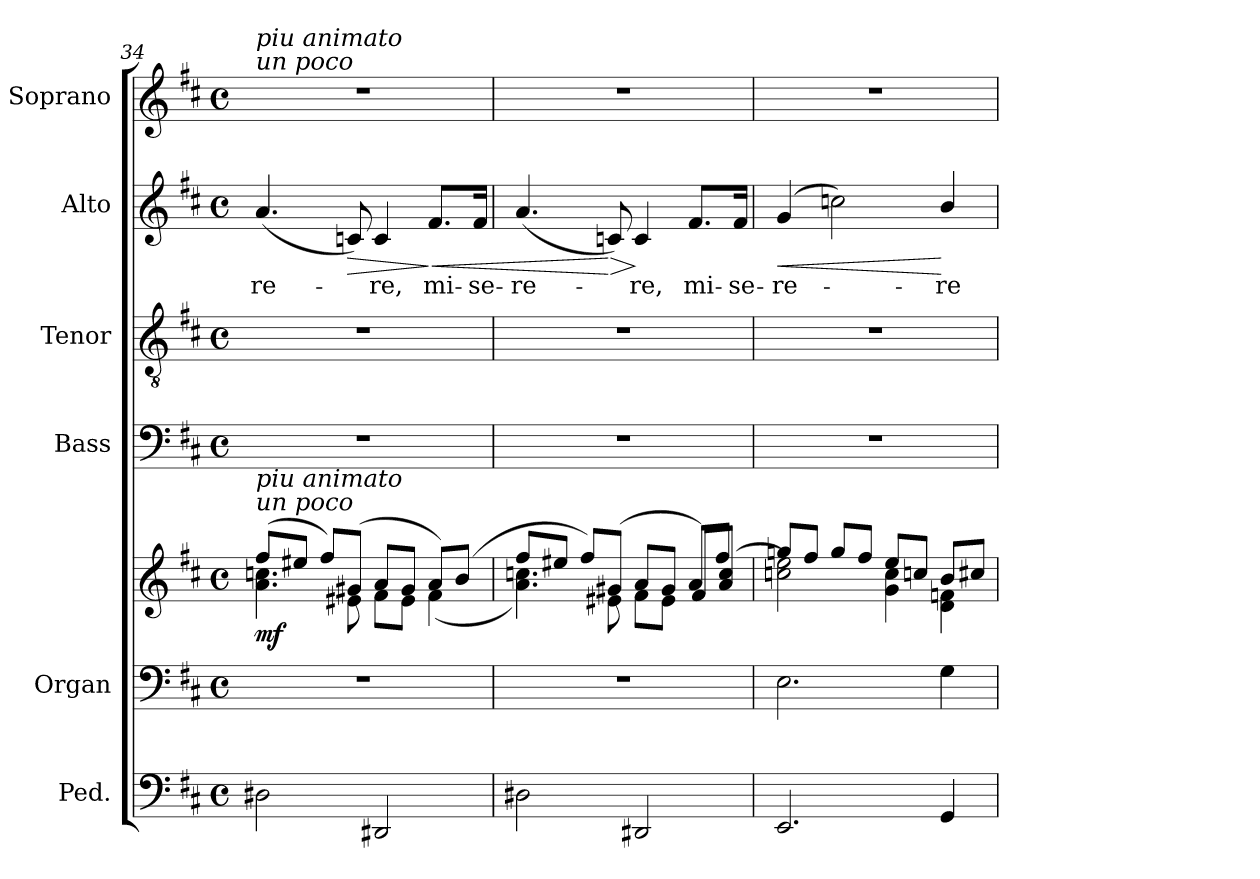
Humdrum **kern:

**kern	**kern	**kern	**dynam	**kern	**kern	**kern	**text	**dynam	**kern
*part6	*part5	*part5	*part5	*part4	*part3	*part2	*part2	*part2	*part1
*staff7	*staff6	*staff5	*staff5/6	*staff4	*staff3	*staff2	*staff2	*staff2	*staff1
*I"Ped.	*I"Organ	*	*	*I"Bass	*I"Tenor	*I"Alto	*	*	*I"Soprano
*	*I'Org.	*	*	*I'B.	*I'T.	*I'A.	*	*	*I'S.
*clefF4	*clefF4	*clefG2	*	*clefF4	*clefGv2	*clefG2	*	*	*clefG2
*	*	*	*	*	*ITrd7c12	*	*	*	*
*k[f#c#]	*k[f#c#]	*k[f#c#]	*	*k[f#c#]	*k[f#c#]	*k[f#c#]	*	*	*k[f#c#]
*D:	*D:	*D:	*	*D:	*D:	*D:	*	*	*D:
*M4/4	*M4/4	*M4/4	*	*M4/4	*M4/4	*M4/4	*	*	*M4/4
*met(c)	*met(c)	*met(c)	*	*met(c)	*met(c)	*met(c)	*	*	*met(c)
=34	=34	=34	=34	=34	=34	=34	=34	=34	=34
*	*	*^	*	*	*	*	*	*	*
!	!	!	!	!	!	!	!	!	!	!LO:TX:a:i:t=un poco
!	!	!	!	!	!	!	!	!	!	!LO:TX:i:t=piu animato
!	!	!LO:TX:a:i:t=un poco	!	!	!	!	!	!	!	!
!	!	!LO:TX:i:t=piu animato	!	!	!	!	!	!	!	!
!	!	!	!	!	!	!	!	!LO:LY:b:color=#000000	!	!
2D#Xi\	1r	(8ff#i/L	4.ai\ 4.ccni	mf	1r	1r	(4.ai/	-re-	.	1r
.	.	8ee#Xi/J	.	.	.	.	.	.	.	.
.	.	8ff#i/L)	.	.	.	.	.	.	.	.
!	!	!	!	!	!	!	!	!	!LO:HP:b	!
.	.	(8g#Xi/J	8e#Xi\	.	.	.	8cni/)	.	>	.
!	!	!	!	!	!	!	!	!LO:LY:b:color=#000000	!	!
2DD#Xi/	.	8ai/L	8f#i\L	.	.	.	4ci/	-re,	.	.
.	.	8g#i/J	8e#i\J	.	.	.	.	.	.	.
!	!	!	!	!	!	!	!	!LO:LY:b:color=#000000	!LO:HP:n=1:b	!
.	.	8ai/L)	(4f#i\	.	.	.	8.f#i/L	mi-	] <	.
.	.	(8bi/J	.	.	.	.	.	.	.	.
!	!	!	!	!	!	!	!	!LO:LY:b:color=#000000	!	!
.	.	.	.	.	.	.	16f#i/Jk	-se-	.	.
=35	=35	=35	=35	=35	=35	=35	=35	=35	=35	=35
!	!	!	!	!	!	!	!	!LO:LY:b:color=#000000	!	!
2D#Xi\	1r	8ff#i/L	4.ai\ 4.ccni)	.	1r	1r	(4.ai/	-re-	.	1r
.	.	8ee#Xi/J	.	.	.	.	.	.	.	.
.	.	8ff#i/L)	.	.	.	.	.	.	.	.
!	!	!	!	!	!	!	!	!	!LO:HP:n=1:b	!
.	.	(8g#Xi/J	8e#Xi\	.	.	.	8cni/)	.	[ >	.
!	!	!	!	!	!	!	!	!LO:LY:b:color=#000000	!	!
2DD#Xi/	.	8ai/L	8f#i\L	.	.	.	4ci/	-re,	]	.
.	.	8g#i/J	8e#i\J	.	.	.	.	.	.	.
!	!	!	!	!	!	!	!	!LO:LY:b:color=#000000	!	!
.	.	8ai/L)	8f#i/L	.	.	.	8.f#i/L	mi-	.	.
.	.	8ff#i/J	(8ai/ 8cci/J	.	.	.	.	.	.	.
!	!	!	!	!	!	!	!	!LO:LY:b:color=#000000	!	!
.	.	.	.	.	.	.	16f#i/Jk	-se-	.	.
=36	=36	=36	=36	=36	=36	=36	=36	=36	=36	=36
!	!	!	!	!	!	!	!	!LO:LY:b:color=#000000	!LO:HP:b	!
2.EEi/	2.Ei\	8ggni/L	2ccni\ 2eei)	.	1r	1r	(4gi/	-re-	<	1r
.	.	8ff#i/J	.	.	.	.	.	.	.	.
.	.	8ggi/L	.	.	.	.	2ccni\)	.	.	.
.	.	8ff#i/J	.	.	.	.	.	.	.	.
.	.	8eei/L	4gi\ 4cci	.	.	.	.	.	.	.
.	.	8ccni/J	.	.	.	.	.	.	.	.
!	!	!	!	!	!	!	!	!LO:LY:b:color=#000000	!	!
4GGi/	4Gi\	8bi/L	4di\ 4fni	.	.	.	4bi/	-re	[	.
.	.	8cc#Xi/J	.	.	.	.	.	.	.	.
*	*	*v	*v	*	*	*	*	*	*	*
=	=	=	=	=	=	=	=	=	=
*-	*-	*-	*-	*-	*-	*-	*-	*-	*-
